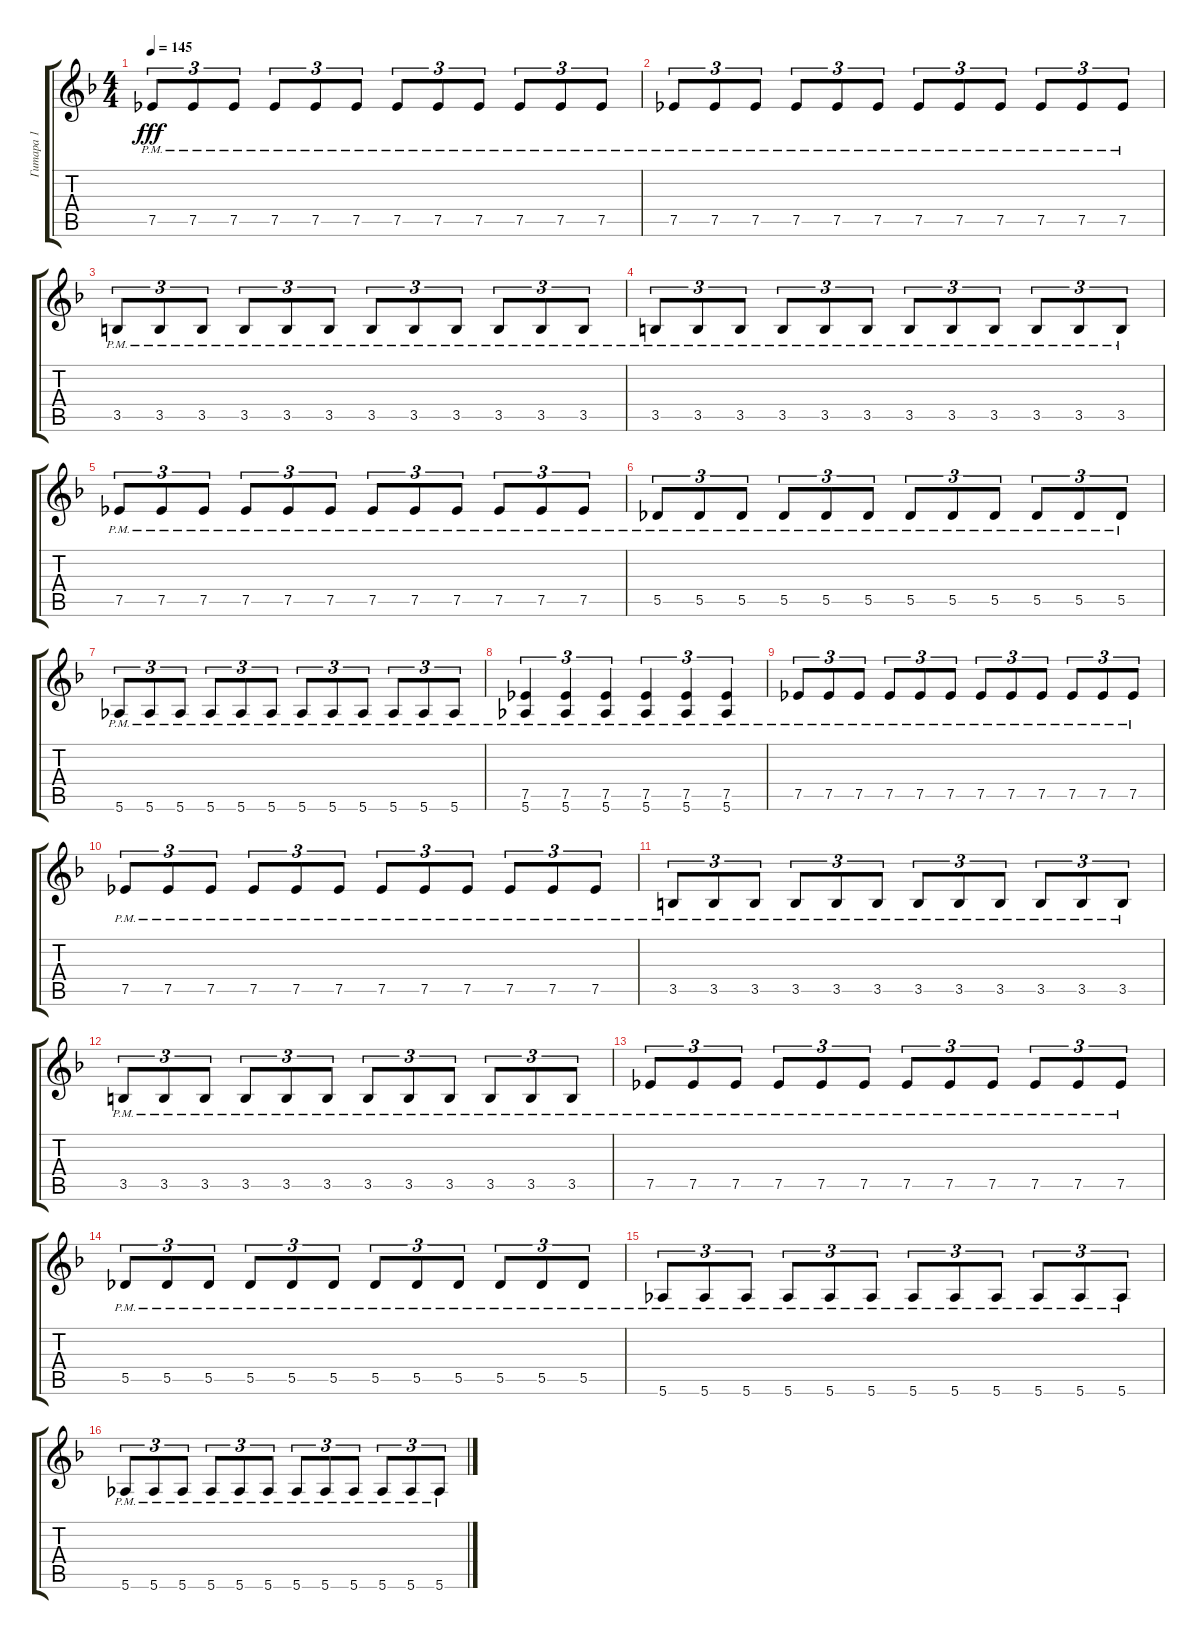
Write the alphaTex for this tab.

\track ("Гитара 1" "Гитара 1") {instrument distortionguitar}
\staff {score tabs}
\tuning (Eb4 Bb3 Gb3 Db3 Ab2 Eb2) {hide}
\ts (4 4)
\tempo 145
\clef g2
\ks dminor
7.5{pm}.8{tu (3 2) dy fff} 7.5{pm}.8{tu (3 2)} 7.5{pm}.8{tu (3 2)} 7.5{pm}.8{tu (3 2)} 7.5{pm}.8{tu (3 2)} 7.5{pm}.8{tu (3 2)} 7.5{pm}.8{tu (3 2)} 7.5{pm}.8{tu (3 2)} 7.5{pm}.8{tu (3 2)} 7.5{pm}.8{tu (3 2)} 7.5{pm}.8{tu (3 2)} 7.5{pm}.8{tu (3 2)} |
7.5{pm}.8{tu (3 2)} 7.5{pm}.8{tu (3 2)} 7.5{pm}.8{tu (3 2)} 7.5{pm}.8{tu (3 2)} 7.5{pm}.8{tu (3 2)} 7.5{pm}.8{tu (3 2)} 7.5{pm}.8{tu (3 2)} 7.5{pm}.8{tu (3 2)} 7.5{pm}.8{tu (3 2)} 7.5{pm}.8{tu (3 2)} 7.5{pm}.8{tu (3 2)} 7.5{pm}.8{tu (3 2)} |
3.5{pm}.8{tu (3 2)} 3.5{pm}.8{tu (3 2)} 3.5{pm}.8{tu (3 2)} 3.5{pm}.8{tu (3 2)} 3.5{pm}.8{tu (3 2)} 3.5{pm}.8{tu (3 2)} 3.5{pm}.8{tu (3 2)} 3.5{pm}.8{tu (3 2)} 3.5{pm}.8{tu (3 2)} 3.5{pm}.8{tu (3 2)} 3.5{pm}.8{tu (3 2)} 3.5{pm}.8{tu (3 2)} |
3.5{pm}.8{tu (3 2)} 3.5{pm}.8{tu (3 2)} 3.5{pm}.8{tu (3 2)} 3.5{pm}.8{tu (3 2)} 3.5{pm}.8{tu (3 2)} 3.5{pm}.8{tu (3 2)} 3.5{pm}.8{tu (3 2)} 3.5{pm}.8{tu (3 2)} 3.5{pm}.8{tu (3 2)} 3.5{pm}.8{tu (3 2)} 3.5{pm}.8{tu (3 2)} 3.5{pm}.8{tu (3 2)} |
7.5{pm}.8{tu (3 2)} 7.5{pm}.8{tu (3 2)} 7.5{pm}.8{tu (3 2)} 7.5{pm}.8{tu (3 2)} 7.5{pm}.8{tu (3 2)} 7.5{pm}.8{tu (3 2)} 7.5{pm}.8{tu (3 2)} 7.5{pm}.8{tu (3 2)} 7.5{pm}.8{tu (3 2)} 7.5{pm}.8{tu (3 2)} 7.5{pm}.8{tu (3 2)} 7.5{pm}.8{tu (3 2)} |
5.5{pm}.8{tu (3 2)} 5.5{pm}.8{tu (3 2)} 5.5{pm}.8{tu (3 2)} 5.5{pm}.8{tu (3 2)} 5.5{pm}.8{tu (3 2)} 5.5{pm}.8{tu (3 2)} 5.5{pm}.8{tu (3 2)} 5.5{pm}.8{tu (3 2)} 5.5{pm}.8{tu (3 2)} 5.5{pm}.8{tu (3 2)} 5.5{pm}.8{tu (3 2)} 5.5{pm}.8{tu (3 2)} |
5.6{pm}.8{tu (3 2)} 5.6{pm}.8{tu (3 2)} 5.6{pm}.8{tu (3 2)} 5.6{pm}.8{tu (3 2)} 5.6{pm}.8{tu (3 2)} 5.6{pm}.8{tu (3 2)} 5.6{pm}.8{tu (3 2)} 5.6{pm}.8{tu (3 2)} 5.6{pm}.8{tu (3 2)} 5.6{pm}.8{tu (3 2)} 5.6{pm}.8{tu (3 2)} 5.6{pm}.8{tu (3 2)} |
(7.5{pm} 5.6{pm}).4{tu (3 2)} (7.5{pm} 5.6{pm}).4{tu (3 2)} (7.5{pm} 5.6{pm}).4{tu (3 2)} (7.5{pm} 5.6{pm}).4{tu (3 2)} (7.5{pm} 5.6{pm}).4{tu (3 2)} (7.5{pm} 5.6{pm}).4{tu (3 2)} |
7.5{pm}.8{tu (3 2)} 7.5{pm}.8{tu (3 2)} 7.5{pm}.8{tu (3 2)} 7.5{pm}.8{tu (3 2)} 7.5{pm}.8{tu (3 2)} 7.5{pm}.8{tu (3 2)} 7.5{pm}.8{tu (3 2)} 7.5{pm}.8{tu (3 2)} 7.5{pm}.8{tu (3 2)} 7.5{pm}.8{tu (3 2)} 7.5{pm}.8{tu (3 2)} 7.5{pm}.8{tu (3 2)} |
7.5{pm}.8{tu (3 2)} 7.5{pm}.8{tu (3 2)} 7.5{pm}.8{tu (3 2)} 7.5{pm}.8{tu (3 2)} 7.5{pm}.8{tu (3 2)} 7.5{pm}.8{tu (3 2)} 7.5{pm}.8{tu (3 2)} 7.5{pm}.8{tu (3 2)} 7.5{pm}.8{tu (3 2)} 7.5{pm}.8{tu (3 2)} 7.5{pm}.8{tu (3 2)} 7.5{pm}.8{tu (3 2)} |
3.5{pm}.8{tu (3 2)} 3.5{pm}.8{tu (3 2)} 3.5{pm}.8{tu (3 2)} 3.5{pm}.8{tu (3 2)} 3.5{pm}.8{tu (3 2)} 3.5{pm}.8{tu (3 2)} 3.5{pm}.8{tu (3 2)} 3.5{pm}.8{tu (3 2)} 3.5{pm}.8{tu (3 2)} 3.5{pm}.8{tu (3 2)} 3.5{pm}.8{tu (3 2)} 3.5{pm}.8{tu (3 2)} |
3.5{pm}.8{tu (3 2)} 3.5{pm}.8{tu (3 2)} 3.5{pm}.8{tu (3 2)} 3.5{pm}.8{tu (3 2)} 3.5{pm}.8{tu (3 2)} 3.5{pm}.8{tu (3 2)} 3.5{pm}.8{tu (3 2)} 3.5{pm}.8{tu (3 2)} 3.5{pm}.8{tu (3 2)} 3.5{pm}.8{tu (3 2)} 3.5{pm}.8{tu (3 2)} 3.5{pm}.8{tu (3 2)} |
7.5{pm}.8{tu (3 2)} 7.5{pm}.8{tu (3 2)} 7.5{pm}.8{tu (3 2)} 7.5{pm}.8{tu (3 2)} 7.5{pm}.8{tu (3 2)} 7.5{pm}.8{tu (3 2)} 7.5{pm}.8{tu (3 2)} 7.5{pm}.8{tu (3 2)} 7.5{pm}.8{tu (3 2)} 7.5{pm}.8{tu (3 2)} 7.5{pm}.8{tu (3 2)} 7.5{pm}.8{tu (3 2)} |
5.5{pm}.8{tu (3 2)} 5.5{pm}.8{tu (3 2)} 5.5{pm}.8{tu (3 2)} 5.5{pm}.8{tu (3 2)} 5.5{pm}.8{tu (3 2)} 5.5{pm}.8{tu (3 2)} 5.5{pm}.8{tu (3 2)} 5.5{pm}.8{tu (3 2)} 5.5{pm}.8{tu (3 2)} 5.5{pm}.8{tu (3 2)} 5.5{pm}.8{tu (3 2)} 5.5{pm}.8{tu (3 2)} |
5.6{pm}.8{tu (3 2)} 5.6{pm}.8{tu (3 2)} 5.6{pm}.8{tu (3 2)} 5.6{pm}.8{tu (3 2)} 5.6{pm}.8{tu (3 2)} 5.6{pm}.8{tu (3 2)} 5.6{pm}.8{tu (3 2)} 5.6{pm}.8{tu (3 2)} 5.6{pm}.8{tu (3 2)} 5.6{pm}.8{tu (3 2)} 5.6{pm}.8{tu (3 2)} 5.6{pm}.8{tu (3 2)} |
5.6{pm}.8{tu (3 2)} 5.6{pm}.8{tu (3 2)} 5.6{pm}.8{tu (3 2)} 5.6{pm}.8{tu (3 2)} 5.6{pm}.8{tu (3 2)} 5.6{pm}.8{tu (3 2)} 5.6{pm}.8{tu (3 2)} 5.6{pm}.8{tu (3 2)} 5.6{pm}.8{tu (3 2)} 5.6{pm}.8{tu (3 2)} 5.6{pm}.8{tu (3 2)} 5.6{pm}.8{tu (3 2)}
